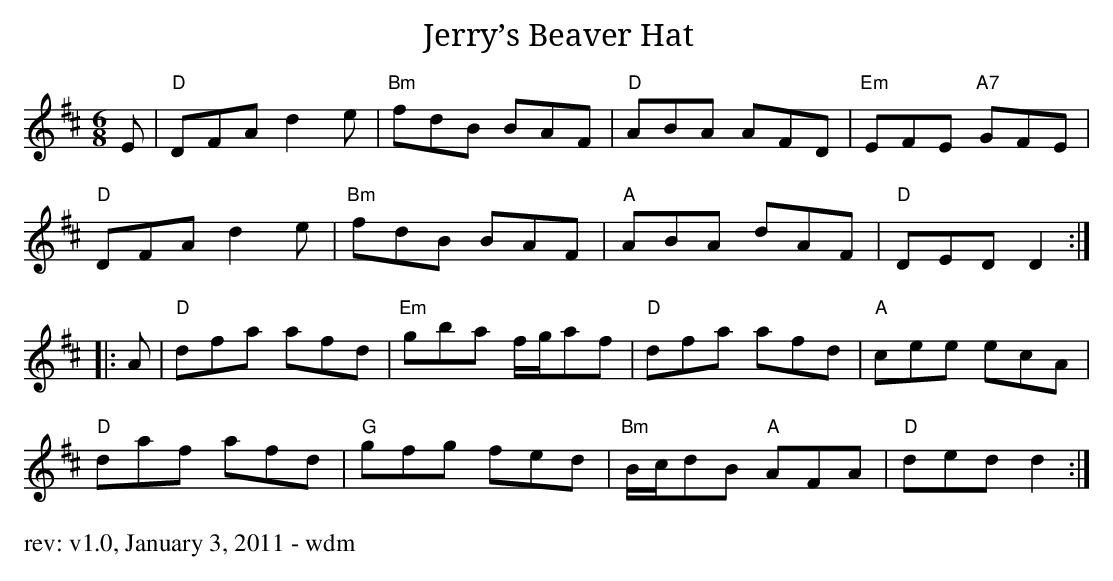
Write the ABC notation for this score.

X:1
T:Jerry’s Beaver Hat
M:6/8
L:1/8
K:D
E|"D"DFA d2e|"Bm"fdB BAF|"D"ABA AFD|"Em"EFE "A7"GFE|
"D"DFA d2e|"Bm"fdB BAF|"A"ABA dAF|"D"DED D2:|
|:A|"D"dfa afd|"Em"gba f/g/af|"D"dfa afd|"A"cee ecA|
"D"daf afd|"G"gfg fed|"Bm"B/c/dB "A"AFA|"D"ded d2:|
